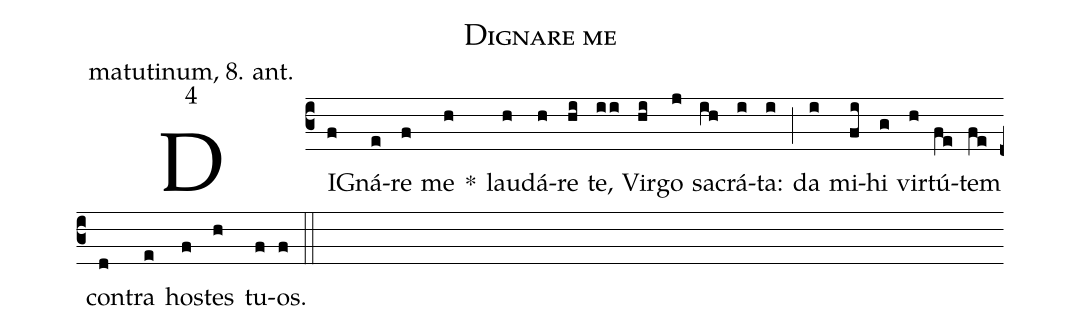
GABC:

name: Dignare me;
office-part: matutinum, 8. ant.;
mode: 4;
%%
(c3)
DIG(f)ná(e)re(f) me(h) *()
lau(h)dá(h)re(hi) te,(ii)
Vir(hi)go(j) sac(ih)rá(i)ta:(i) (;)
da(i) mi(fi)hi(g) vir(h)tú(fe)tem(fe)
con(d)tra(e) hos(f)tes(h) tu(f)os.(f) (::)
